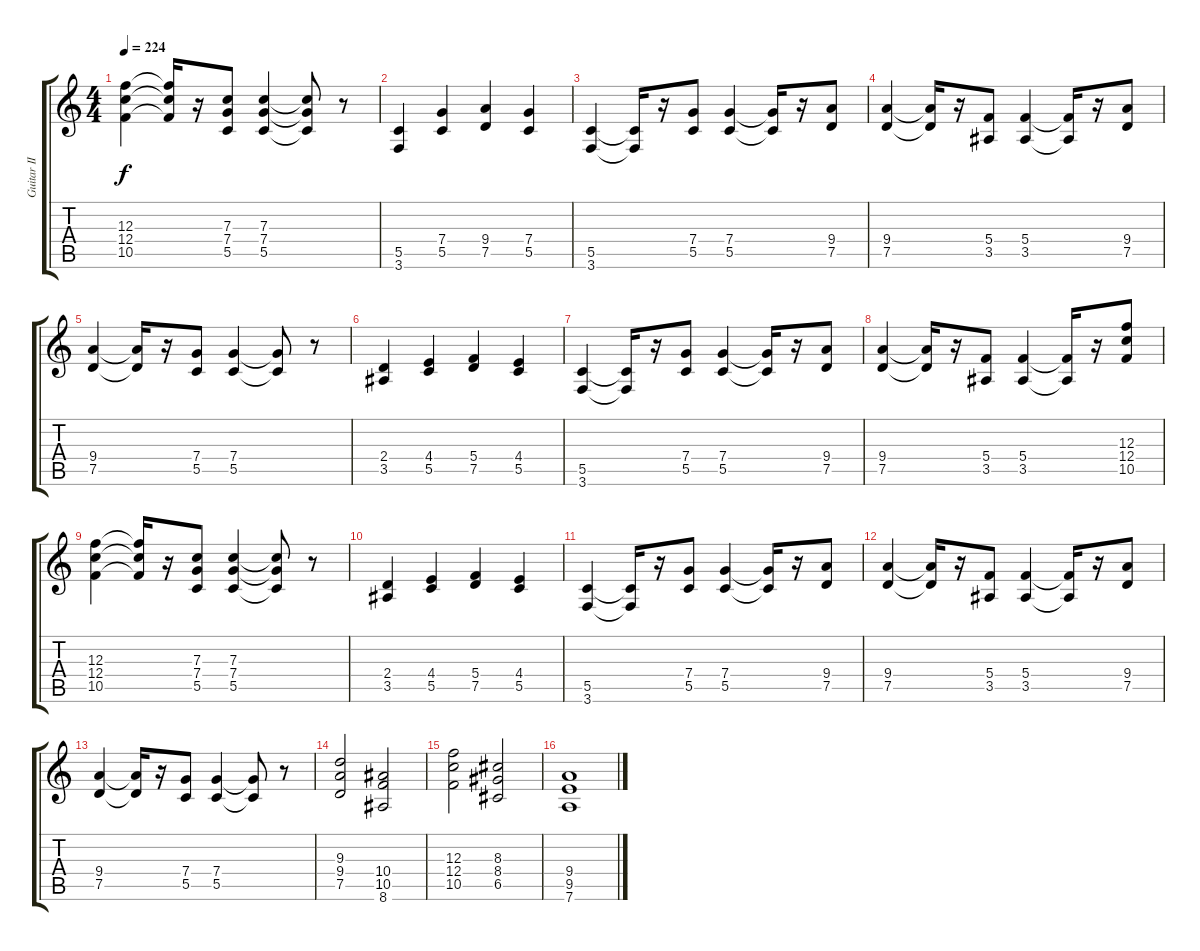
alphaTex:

\track ("Guitar II" "Guitar II") {instrument distortionguitar}
\staff {score tabs}
\tuning (D4 A3 F3 C3 G2 D2) {hide}
\ts (4 4)
\tempo 224
\clef g2
\ks c
(12.3 12.4 10.5).4{dy f} (12.3{t} 12.4{t} 10.5{t}).16 r.16 (7.3 7.4 5.5).8 (7.3 7.4 5.5).4 (7.3{t} 7.4{t} 5.5{t}).8 r.8 |
(5.5 3.6).4 (7.4 5.5).4 (9.4 7.5).4 (7.4 5.5).4 |
(5.5 3.6).4 (5.5{t} 3.6{t}).16 r.16 (7.4 5.5).8 (7.4 5.5).4 (7.4{t} 5.5{t}).16 r.16 (9.4 7.5).8 |
(9.4 7.5).4 (9.4{t} 7.5{t}).16 r.16 (5.4 3.5).8 (5.4 3.5).4 (5.4{t} 3.5{t}).16 r.16 (9.4 7.5).8 |
(9.4 7.5).4 (9.4{t} 7.5{t}).16 r.16 (7.4 5.5).8 (7.4 5.5).4 (7.4{t} 5.5{t}).8 r.8 |
(2.4 3.5).4 (4.4 5.5).4 (5.4 7.5).4 (4.4 5.5).4 |
(5.5 3.6).4 (5.5{t} 3.6{t}).16 r.16 (7.4 5.5).8 (7.4 5.5).4 (7.4{t} 5.5{t}).16 r.16 (9.4 7.5).8 |
(9.4 7.5).4 (9.4{t} 7.5{t}).16 r.16 (5.4 3.5).8 (5.4 3.5).4 (5.4{t} 3.5{t}).16 r.16 (12.3 12.4 10.5).8 |
(12.3 12.4 10.5).4 (12.3{t} 12.4{t} 10.5{t}).16 r.16 (7.3 7.4 5.5).8 (7.3 7.4 5.5).4 (7.3{t} 7.4{t} 5.5{t}).8 r.8 |
(2.4 3.5).4 (4.4 5.5).4 (5.4 7.5).4 (4.4 5.5).4 |
(5.5 3.6).4 (5.5{t} 3.6{t}).16 r.16 (7.4 5.5).8 (7.4 5.5).4 (7.4{t} 5.5{t}).16 r.16 (9.4 7.5).8 |
(9.4 7.5).4 (9.4{t} 7.5{t}).16 r.16 (5.4 3.5).8 (5.4 3.5).4 (5.4{t} 3.5{t}).16 r.16 (9.4 7.5).8 |
(9.4 7.5).4 (9.4{t} 7.5{t}).16 r.16 (7.4 5.5).8 (7.4 5.5).4 (7.4{t} 5.5{t}).8 r.8 |
(9.3 9.4 7.5).2 (10.4 10.5 8.6).2 |
(12.3 12.4 10.5).2 (8.3 8.4 6.5).2 |
(9.4 9.5 7.6).1
